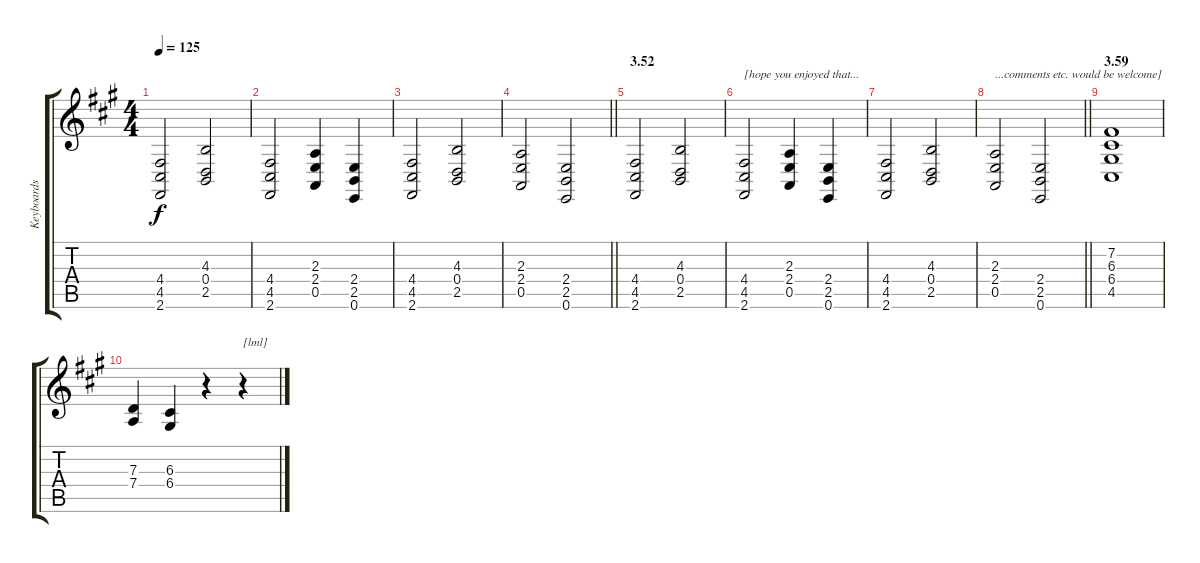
\track ("Keyboards" "Keyboards") {instrument lead2sawtooth}
\staff {score tabs}
\tuning (E4 B3 G3 D3 A2 E2) {hide}
\ts (4 4)
\tempo 125
\clef g2
\ks f#minor
(4.4 4.5 2.6).2{dy f} (4.3 0.4 2.5).2 |
(4.4 4.5 2.6).2 (2.3 2.4 0.5).4 (2.4 2.5 0.6).4 |
(4.4 4.5 2.6).2 (4.3 0.4 2.5).2 |
\barLineRight lightlight
(2.3 2.4 0.5).2 (2.4 2.5 0.6).2 |
\section ("" "3.52")
(4.4 4.5 2.6).2 (4.3 0.4 2.5).2 |
(4.4 4.5 2.6).2{txt "[hope you enjoyed that..."} (2.3 2.4 0.5).4 (2.4 2.5 0.6).4 |
(4.4 4.5 2.6).2 (4.3 0.4 2.5).2 |
\barLineRight lightlight
(2.3 2.4 0.5).2{txt "...comments etc. would be welcome]"} (2.4 2.5 0.6).2 |
\section ("" "3.59")
(7.2 6.3 6.4 4.5).1 |
(7.3 7.4).4 (6.3 6.4).4 r.4 r.4{txt "[lml]"}
